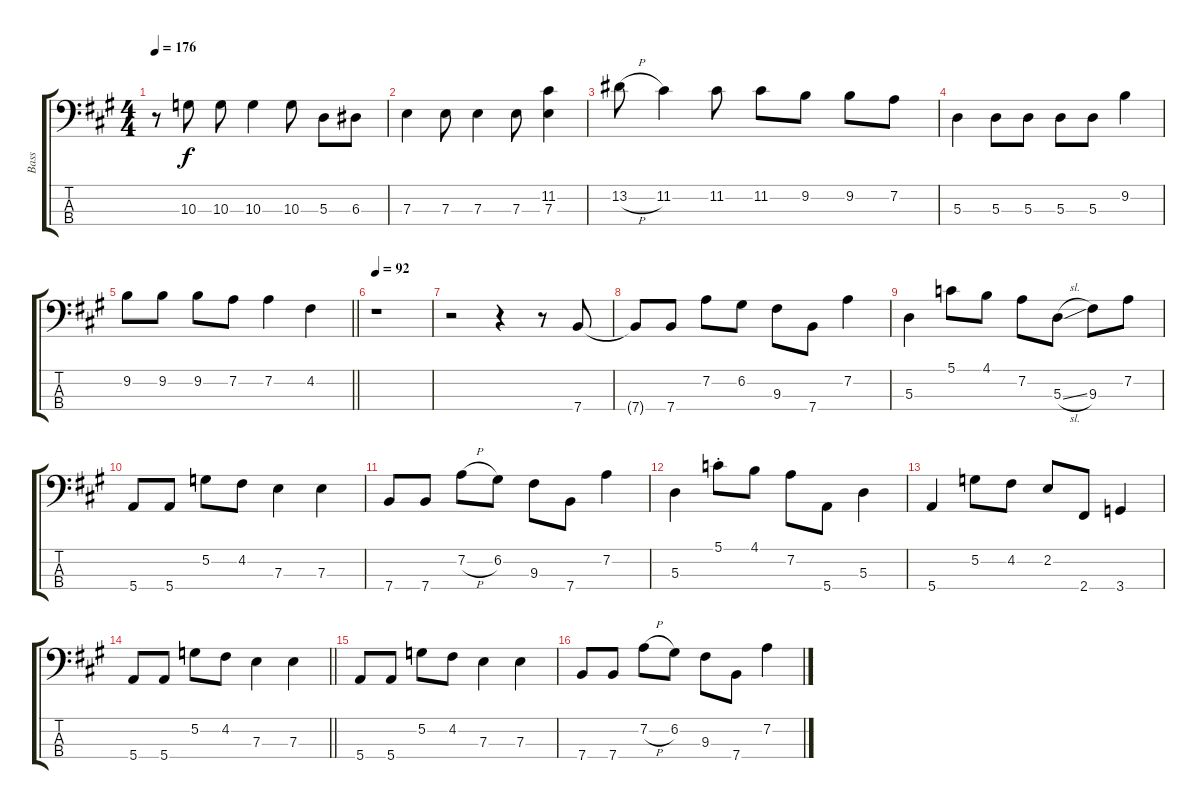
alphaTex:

\track ("Bass" "Bass") {instrument electricbassfinger}
\staff {score tabs}
\tuning (G2 D2 A1 E1) {hide}
\ts (4 4)
\tempo 176
\clef f4
\ks a
r.8{dy f} 10.3.8 10.3.8 10.3.4 10.3.8 5.3.8 6.3.8 |
7.3.4 7.3.8 7.3.4 7.3.8 (11.2 7.3).4 |
13.2{h}.8 11.2.4 11.2.8 11.2.8 9.2.8 9.2.8 7.2.8 |
5.3.4 5.3.8 5.3.8 5.3.8 5.3.8 9.2.4 |
\barLineRight lightlight
9.2.8 9.2.8 9.2.8 7.2.8 7.2.4 4.2.4 |
\tempo 92
r.1 |
r.2 r.4 r.8 7.4.8 |
7.4{t}.8 7.4.8 7.2.8 6.2.8 9.3.8 7.4.8 7.2.4 |
5.3.4 5.1.8 4.1.8 7.2.8 5.3{sl}.8 9.3.8 7.2.8 |
5.4.8 5.4.8 5.2.8 4.2.8 7.3.4 7.3.4 |
7.4.8 7.4.8 7.2{h}.8 6.2.8 9.3.8 7.4.8 7.2.4 |
5.3.4 5.1{st}.8 4.1.8 7.2.8 5.4.8 5.3.4 |
5.4.4 5.2.8 4.2.8 2.2.8 2.4.8 3.4.4 |
\barLineRight lightlight
5.4.8 5.4.8 5.2.8 4.2.8 7.3.4 7.3.4 |
5.4.8 5.4.8 5.2.8 4.2.8 7.3.4 7.3.4 |
7.4.8 7.4.8 7.2{h}.8 6.2.8 9.3.8 7.4.8 7.2.4
